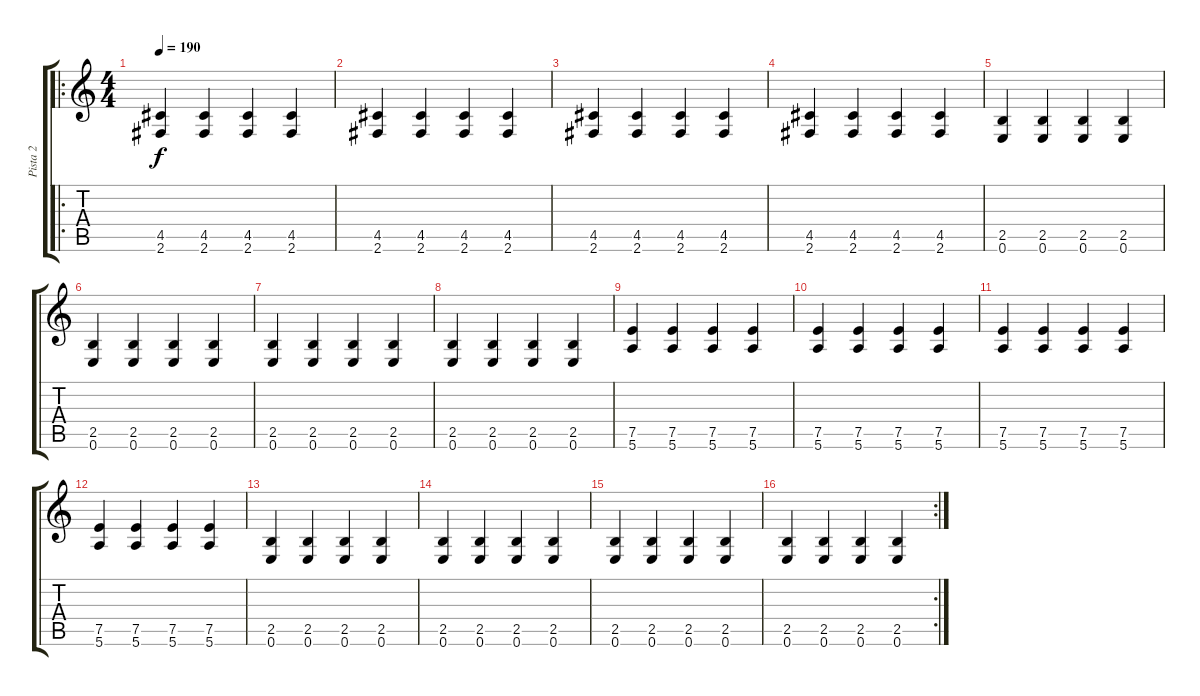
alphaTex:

\track ("Pista 2" "Pista 2") {instrument distortionguitar}
\staff {score tabs}
\tuning (E4 B3 G3 D3 A2 E2) {hide}
\ro
\ts (4 4)
\tempo 190
\clef g2
\ks c
(4.5 2.6).4{dy f} (4.5 2.6).4 (4.5 2.6).4 (4.5 2.6).4 |
(4.5 2.6).4 (4.5 2.6).4 (4.5 2.6).4 (4.5 2.6).4 |
(4.5 2.6).4 (4.5 2.6).4 (4.5 2.6).4 (4.5 2.6).4 |
(4.5 2.6).4 (4.5 2.6).4 (4.5 2.6).4 (4.5 2.6).4 |
(2.5 0.6).4 (2.5 0.6).4 (2.5 0.6).4 (2.5 0.6).4 |
(2.5 0.6).4 (2.5 0.6).4 (2.5 0.6).4 (2.5 0.6).4 |
(2.5 0.6).4 (2.5 0.6).4 (2.5 0.6).4 (2.5 0.6).4 |
(2.5 0.6).4 (2.5 0.6).4 (2.5 0.6).4 (2.5 0.6).4 |
(7.5 5.6).4 (7.5 5.6).4 (7.5 5.6).4 (7.5 5.6).4 |
(7.5 5.6).4 (7.5 5.6).4 (7.5 5.6).4 (7.5 5.6).4 |
(7.5 5.6).4 (7.5 5.6).4 (7.5 5.6).4 (7.5 5.6).4 |
(7.5 5.6).4 (7.5 5.6).4 (7.5 5.6).4 (7.5 5.6).4 |
(2.5 0.6).4 (2.5 0.6).4 (2.5 0.6).4 (2.5 0.6).4 |
(2.5 0.6).4 (2.5 0.6).4 (2.5 0.6).4 (2.5 0.6).4 |
(2.5 0.6).4 (2.5 0.6).4 (2.5 0.6).4 (2.5 0.6).4 |
\rc 2
(2.5 0.6).4 (2.5 0.6).4 (2.5 0.6).4 (2.5 0.6).4
